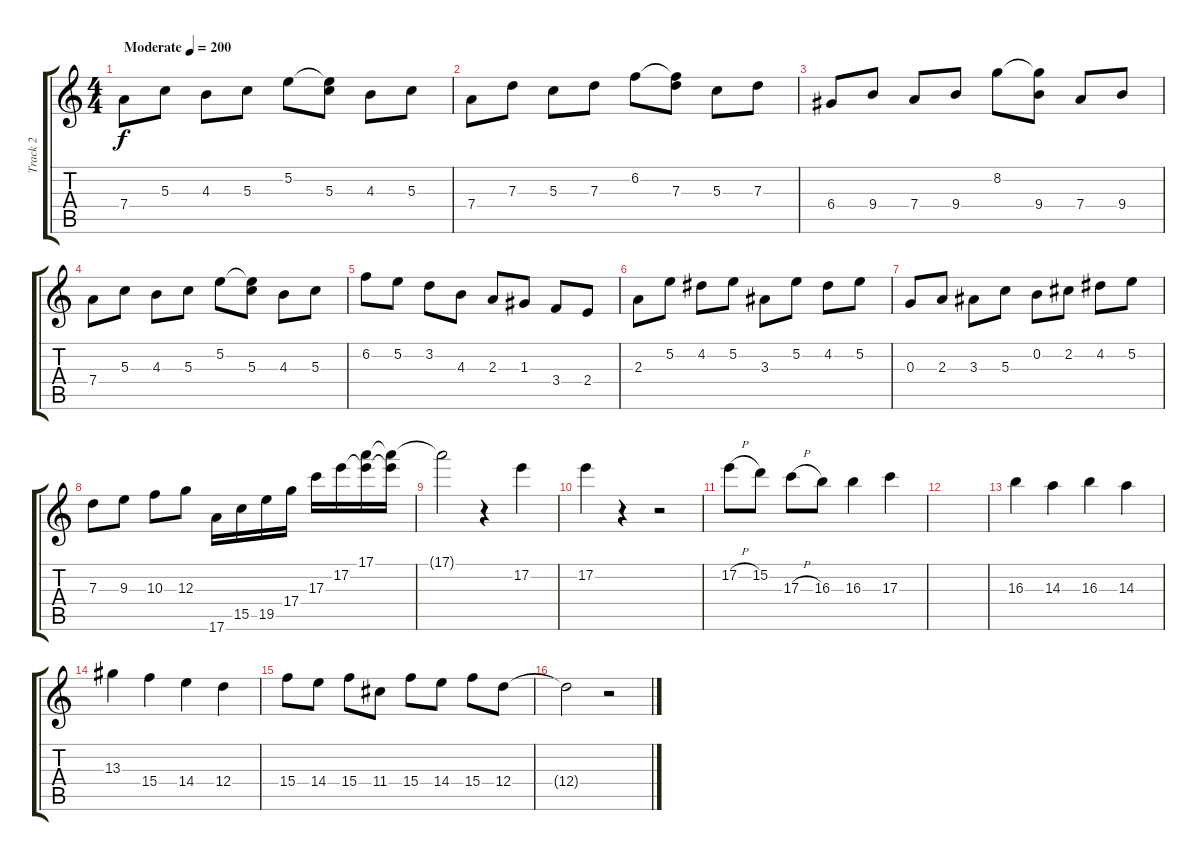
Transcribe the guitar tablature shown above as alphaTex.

\track ("Track 2" "Track 2") {instrument acousticguitarnylon}
\staff {score tabs}
\tuning (E4 B3 G3 D3 A2 E2) {hide}
\ts (4 4)
\tempo (200 "Moderate")
\clef g2
\ks c
7.4.8{dy f instrument acousticguitarnylon} 5.3.8 4.3.8 5.3.8 5.2.8 (5.2{t} 5.3).8 4.3.8 5.3.8 |
7.4.8 7.3.8 5.3.8 7.3.8 6.2.8 (6.2{t} 7.3).8 5.3.8 7.3.8 |
6.4.8 9.4.8 7.4.8 9.4.8 8.2.8 (8.2{t} 9.4).8 7.4.8 9.4.8 |
7.4.8 5.3.8 4.3.8 5.3.8 5.2.8 (5.2{t} 5.3).8 4.3.8 5.3.8 |
6.2.8 5.2.8 3.2.8 4.3.8 2.3.8 1.3.8 3.4.8 2.4.8 |
2.3.8 5.2.8 4.2.8 5.2.8 3.3.8 5.2.8 4.2.8 5.2.8 |
0.3.8 2.3.8 3.3.8 5.3.8 0.2.8 2.2.8 4.2.8 5.2.8 |
7.3.8 9.3.8 10.3.8 12.3.8 17.6.16 15.5.16 19.5.16 17.4.16 17.3.16 17.2.16 (17.1 17.2{t}).16 (17.1{t} 17.2{t}).16 |
17.1{t}.2 r.4 17.2.4 |
17.2.4 r.4 r.2 |
17.2{h}.8 15.2.8 17.3{h}.8 16.3.8 16.3.4 17.3.4 |
|
16.3.4 14.3.4 16.3.4 14.3.4 |
13.3.4 15.4.4 14.4.4 12.4.4 |
15.4.8 14.4.8 15.4.8 11.4.8 15.4.8 14.4.8 15.4.8 12.4.8 |
12.4{t}.2 r.2
